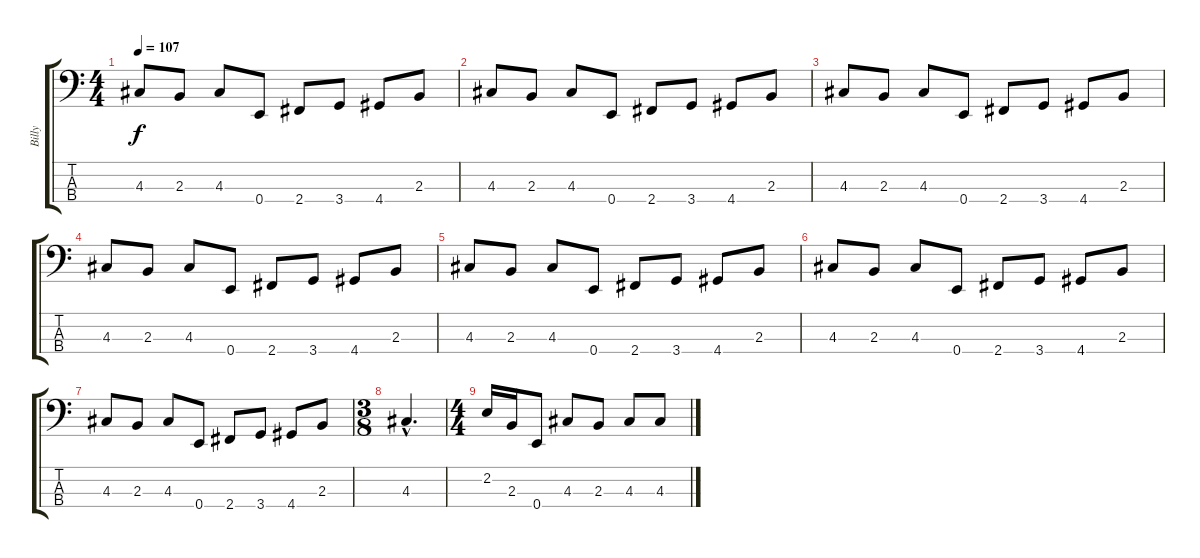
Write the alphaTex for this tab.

\track ("Billy" "Billy") {instrument electricbassfinger}
\staff {score tabs}
\tuning (G2 D2 A1 E1) {hide}
\ts (4 4)
\tempo 107
\clef f4
\ks c
4.3.8{dy f} 2.3.8 4.3.8 0.4.8 2.4.8 3.4.8 4.4.8 2.3.8 |
4.3.8 2.3.8 4.3.8 0.4.8 2.4.8 3.4.8 4.4.8 2.3.8 |
4.3.8 2.3.8 4.3.8 0.4.8 2.4.8 3.4.8 4.4.8 2.3.8 |
4.3.8 2.3.8 4.3.8 0.4.8 2.4.8 3.4.8 4.4.8 2.3.8 |
4.3.8 2.3.8 4.3.8 0.4.8 2.4.8 3.4.8 4.4.8 2.3.8 |
4.3.8 2.3.8 4.3.8 0.4.8 2.4.8 3.4.8 4.4.8 2.3.8 |
4.3.8 2.3.8 4.3.8 0.4.8 2.4.8 3.4.8 4.4.8 2.3.8 |
\ts (3 8)
4.3{hac}.4{d} |
\ts (4 4)
2.2.16 2.3.16 0.4.8 4.3.8 2.3.8 4.3.8 4.3.8
